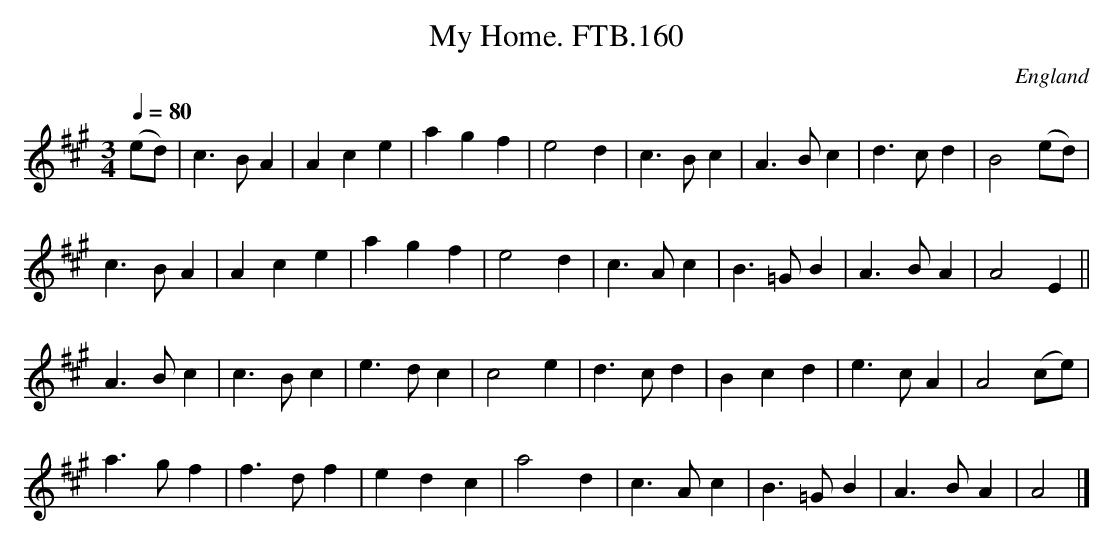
X:1
T:My Home. FTB.160
M:3/4
L:1/4
Q:80
O:England
K:A
(e/d/)|c>BA|Ace|agf|e2d|c>Bc|A>Bc|d>cd|B2(e/d/)|
c>BA|Ace|agf|e2d|c>Ac|B>=GB|A>BA|A2E||
A>Bc|c>Bc|e>dc|c2e|d>cd|Bcd|e>cA|A2(c/e/)|
a>gf|f>df|edc|a2d|c>Ac|B>=GB|A>BA|A2|]
